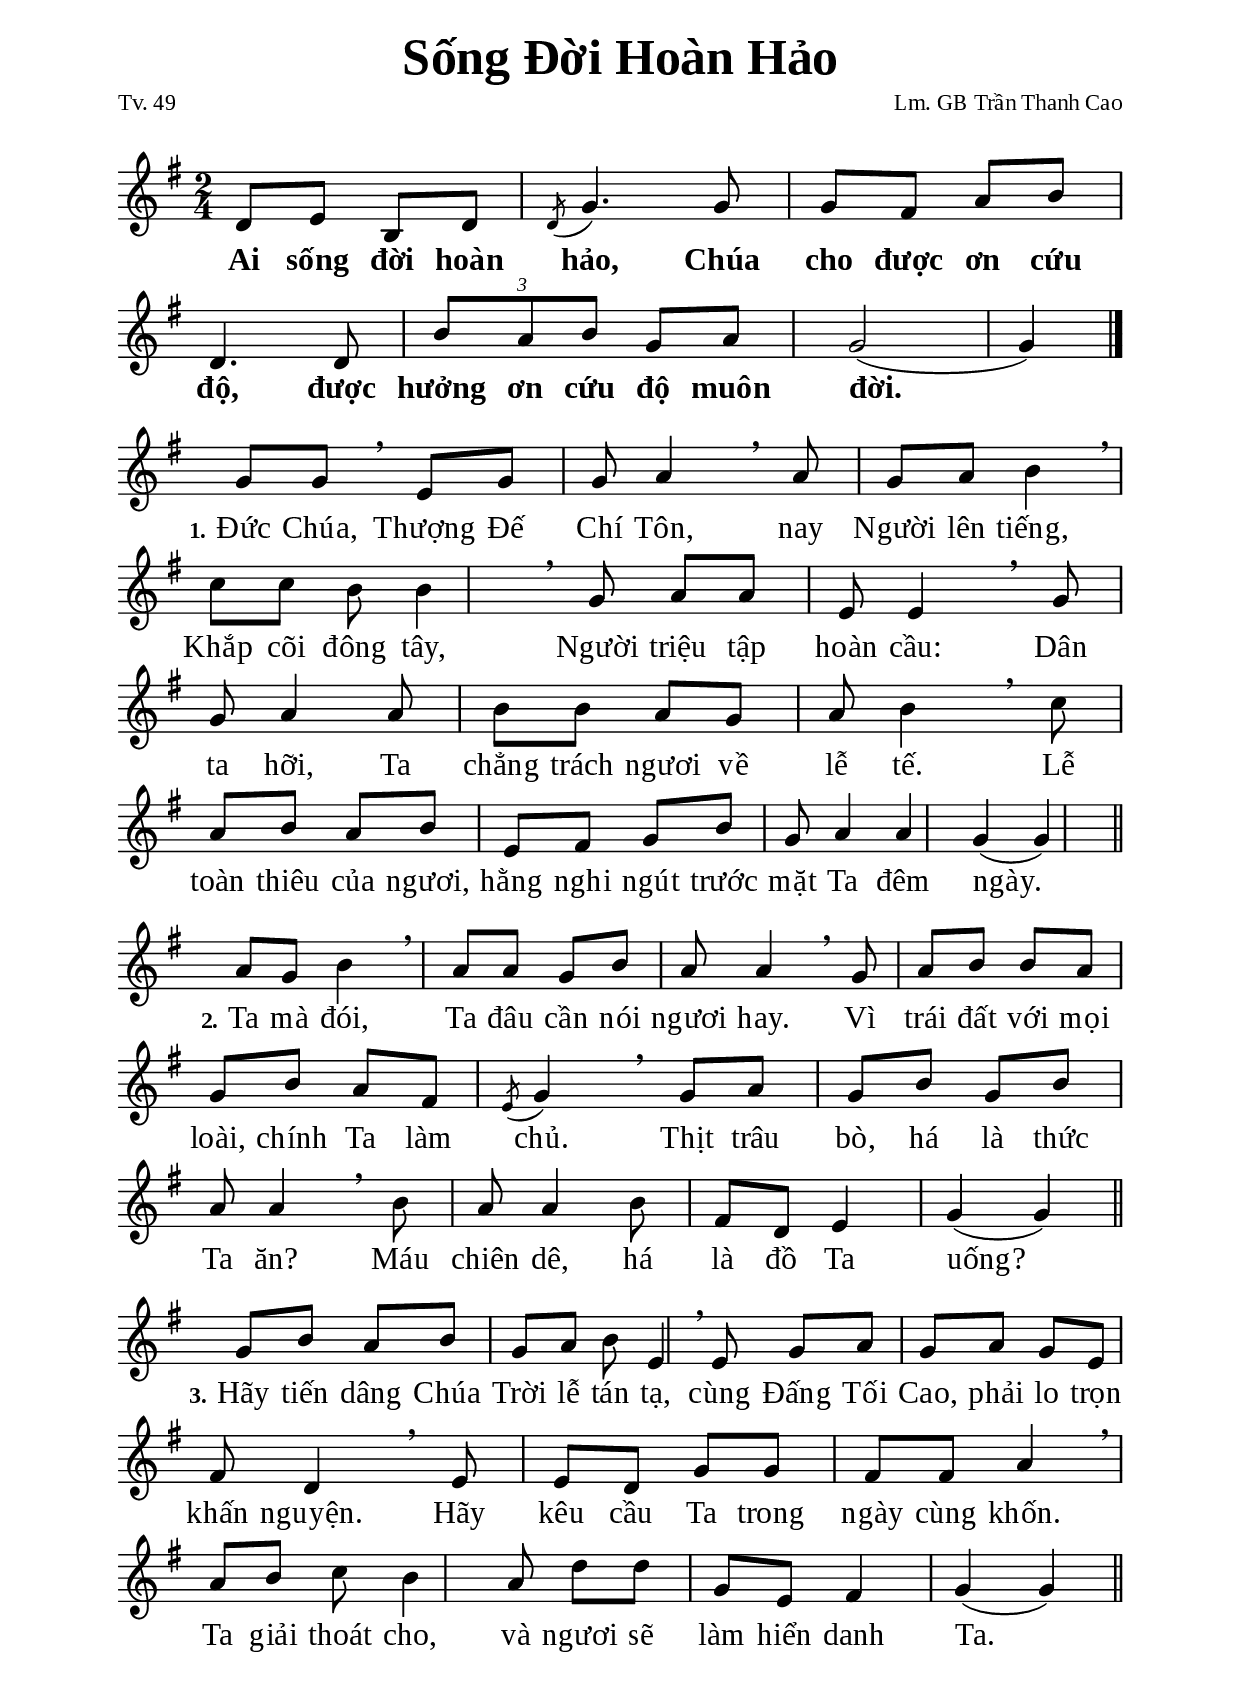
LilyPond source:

% Cài đặt chung
\version "2.20.0"
\include "english.ly"

\header {
  title = \markup { \fontsize #3 "Sống Đời Hoàn Hảo" }
  poet = "Tv. 49"
  composer = "Lm. GB Trần Thanh Cao"
  arranger = " "
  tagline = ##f
}

\paper {
  #(set-paper-size "a4")
  top-margin = 10\mm
  bottom-margin = 10\mm
  left-margin = 20\mm
  right-margin = 20\mm
  indent = #0
  #(define fonts
    (make-pango-font-tree
      "Liberation Serif"
      "Liberation Serif"
      "Liberation Serif"
      (/ 20 20)))
  page-count = #1
}

% Nhạc điệp khúc
nhacDiepKhuc= \relative c' {
  d8 e b d |
  \acciaccatura d8 g4. g8 |
  g fs a b |
  d,4. d8 |
  \tuplet 3/2 { b'8 a b } g a |
  g2 ( |
  g4) \bar "|."
}

% Nhạc phiên khúc
nhacPhienKhucMot = \relative c'' {
  g8 g \breathe
  e g g a4 \breathe
  a8 g a b4 \breathe
  c8 c b b4 \breathe
  g8 a a e e4 \breathe
  g8 g a4 a8 b b a g a b4 \breathe
  c8 a b a b e, fs g b g a4 a g (g) \bar "||"
}

nhacPhienKhucHai = \relative c'' {
  a8 g b4 \breathe
  a8 a g b a a4 \breathe
  g8 a b b a g b a fs \acciaccatura e8 g4 \breathe
  g8 a g b g b a a4 \breathe
  b8 a a4 b8 fs d e4 g (g) \bar "||"
}

nhacPhienKhucBa = \relative c'' {
  g8 b a b g a b e,4 \breathe
  e8 g a g a g e fs d4 \breathe
  e8 e d g g fs fs a4 \breathe
  a8 b c b4 a8 d d g, e fs4 g (g) \bar "||"
}

% Lời điệp khúc
loiDiepKhuc = \lyricmode {
  Ai sống đời hoàn hảo,
  Chúa cho được ơn cứu độ,
  được hưởng ơn cứu độ muôn đời.
}

% Lời phiên khúc
loiPhienKhucMot = \lyricmode {
  \set stanza = #"1."
  Đức Chúa, Thượng Đế Chí Tôn,
  nay Người lên tiếng,
  Khắp cõi đông tây,
  Người triệu tập hoàn cầu:
  Dân ta hỡi, Ta chẳng trách ngươi về lễ tế.
  Lễ toàn thiêu của ngươi,
  hằng nghi ngút trước mặt Ta đêm ngày.
}

loiPhienKhucHai = \lyricmode {
  \set stanza = #"2."
  Ta mà đói, Ta đâu cần nói ngươi hay.
  Vì trái đất với mọi loài,
  chính Ta làm chủ.
  Thịt trâu bò, há là thức Ta ăn?
  Máu chiên dê, há là đồ Ta uống?
}

loiPhienKhucBa = \lyricmode {
  \set stanza = #"3."
  Hãy tiến dâng Chúa Trời lễ tán tạ,
  cùng Đấng Tối Cao, phải lo trọn khấn nguyện.
  Hãy kêu cầu Ta trong ngày cùng khốn.
  Ta giải thoát cho, và ngươi sẽ làm hiển danh Ta.
}


% Dàn trang
\score {
  \new ChoirStaff <<
    \new Staff = diepKhuc \with {
        \consists "Merge_rests_engraver"
        \magnifyStaff #(magstep +1)
      }
      <<
      \new Voice = beSop {
        \key g \major \time 2/4 \stemNeutral \nhacDiepKhuc
      }
    >>
    \new Lyrics \lyricsto beSop \loiDiepKhuc
  >>
  \layout {
    \override Lyrics.LyricText.font-series = #'bold
    \override Lyrics.LyricText.font-size = #+3
    \override Lyrics.LyricSpace.minimum-distance = #2.0
    \override Score.BarNumber.break-visibility = ##(#f #f #f)
    \override Score.SpacingSpanner.uniform-stretching = ##t
  }
}

\score {
  \new ChoirStaff <<
    \new Staff = phienKhuc \with {
        \magnifyStaff #(magstep +1)
      }
      <<
      \new Voice = beSop {
        \key g \major \time 2/4 \nhacPhienKhucMot
      }
    >>
    \new Lyrics \lyricsto beSop \loiPhienKhucMot
  >>
  \layout {
    \override Staff.TimeSignature.transparent = ##t
    \override Lyrics.LyricText.font-size = #+3
    \override Lyrics.LyricSpace.minimum-distance = #1.0
    \override Score.BarNumber.break-visibility = ##(#f #f #f)
    \override Score.SpacingSpanner.uniform-stretching = ##t
    \set Score.barAlways = ##t
    \set Score.defaultBarType = ""
  }
}

\score {
  \new ChoirStaff <<
    \new Staff = phienKhuc \with {
        \magnifyStaff #(magstep +1)
      }
      <<
      \new Voice = beSop {
        \key g \major \time 2/4 \nhacPhienKhucHai
      }
    >>
    \new Lyrics \lyricsto beSop \loiPhienKhucHai
  >>
  \layout {
    \override Staff.TimeSignature.transparent = ##t
    \override Lyrics.LyricText.font-size = #+3
    \override Lyrics.LyricSpace.minimum-distance = #1.0
    \override Score.BarNumber.break-visibility = ##(#f #f #f)
    \override Score.SpacingSpanner.uniform-stretching = ##t
    \set Score.barAlways = ##t
    \set Score.defaultBarType = ""
  }
}

\score {
  \new ChoirStaff <<
    \new Staff = phienKhuc \with {
        \magnifyStaff #(magstep +1)
      }
      <<
      \new Voice = beSop {
        \key g \major \time 2/4 \nhacPhienKhucBa
      }
    >>
    \new Lyrics \lyricsto beSop \loiPhienKhucBa
  >>
  \layout {
    \override Staff.TimeSignature.transparent = ##t
    \override Lyrics.LyricText.font-size = #+3
    \override Lyrics.LyricSpace.minimum-distance = #1.0
    \override Score.BarNumber.break-visibility = ##(#f #f #f)
    \override Score.SpacingSpanner.uniform-stretching = ##t
    \set Score.barAlways = ##t
    \set Score.defaultBarType = ""
  }
}
